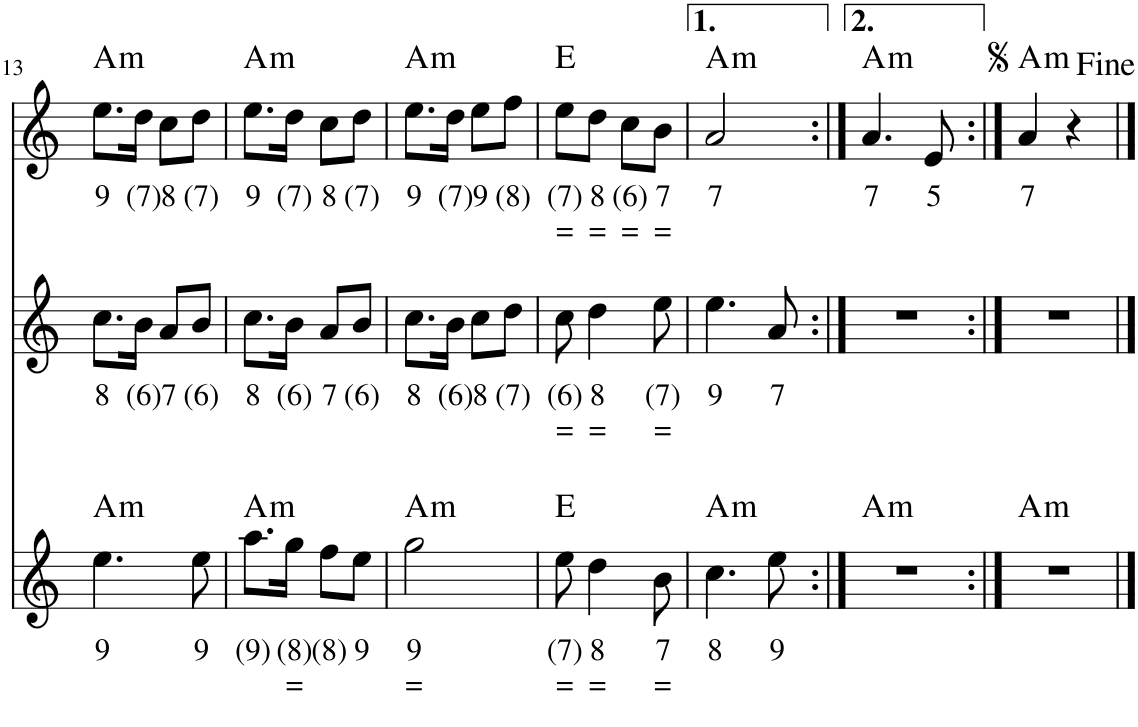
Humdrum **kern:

**kern	**text	**kern	**text	**kern	**text	**text	**kern	**text	**text	**kern	**text	**text	**harte
*part5	*part5	*part4	*part4	*part3	*part3	*part3	*part2	*part2	*part2	*part1	*part1	*part1	*part1
*staff5	*staff5	*staff4	*staff4	*staff3	*staff3	*staff3	*staff2	*staff2	*staff2	*staff1	*staff1	*staff1	*
*I"Voice	*	*I"Voice	*	*I"Voice	*	*	*I"Voice	*	*	*I"Voice	*	*	*
!!LO:PB:g=z
*clefG2	*	*clefG2	*	*clefG2	*	*	*clefG2	*	*	*clefG2	*	*	*
*k[]	*	*k[]	*	*k[]	*	*	*k[]	*	*	*k[]	*	*	*
*M2/4	*	*M2/4	*	*M2/4	*	*	*M2/4	*	*	*M2/4	*	*	*
=13	=13	=13	=13	=13	=13	=13	=13	=13	=13	=13	=13	=13	=13
!	!	!	!	!	!LO:LY:b	!	!	!LO:LY:b	!	!	!LO:LY:b	!	!LO:H:kt=m
8.cc\L	.	8.c/L	.	4.ee\	9	.	8.cc\L	8	.	8.ee\L	9	.	A:min
!	!	!	!	!	!	!	!	!LO:LY:b	!	!	!LO:LY:b	!	!
16b\Jk	.	16B/Jk	.	.	.	.	16b\Jk	(6)	.	16dd\Jk	(7)	.	.
!	!	!	!	!	!	!	!	!LO:LY:b	!	!	!LO:LY:b	!	!
8a/L	.	8A/L	.	.	.	.	8a/L	7	.	8cc\L	8	.	.
!	!	!	!	!	!LO:LY:b	!	!	!LO:LY:b	!	!	!LO:LY:b	!	!
8b/J	.	8B/J	.	8ee\	9	.	8b/J	(6)	.	8dd\J	(7)	.	.
=14	=14	=14	=14	=14	=14	=14	=14	=14	=14	=14	=14	=14	=14
!	!	!	!	!	!LO:LY:b	!	!	!LO:LY:b	!	!	!LO:LY:b	!	!LO:H:kt=m
8.cc\L	.	8.c/L	.	8.aa\L	(9)	.	8.cc\L	8	.	8.ee\L	9	.	A:min
!	!	!	!	!	!LO:LY:b	!LO:LY:b	!	!LO:LY:b	!	!	!LO:LY:b	!	!
16b\Jk	.	16B/Jk	.	16gg\Jk	(8)	=	16b\Jk	(6)	.	16dd\Jk	(7)	.	.
!	!	!	!	!	!LO:LY:b	!	!	!LO:LY:b	!	!	!LO:LY:b	!	!
8a/L	.	8A/L	.	8ff\L	(8)	.	8a/L	7	.	8cc\L	8	.	.
!	!	!	!	!	!LO:LY:b	!	!	!LO:LY:b	!	!	!LO:LY:b	!	!
8b/J	.	8B/J	.	8ee\J	9	.	8b/J	(6)	.	8dd\J	(7)	.	.
=15	=15	=15	=15	=15	=15	=15	=15	=15	=15	=15	=15	=15	=15
!	!	!	!	!	!LO:LY:b	!LO:LY:b	!	!LO:LY:b	!	!	!LO:LY:b	!	!LO:H:kt=m
8.cc\L	.	8.c/L	.	2gg\	9	=	8.cc\L	8	.	8.ee\L	9	.	A:min
!	!	!	!	!	!	!	!	!LO:LY:b	!	!	!LO:LY:b	!	!
16b\Jk	.	16B/Jk	.	.	.	.	16b\Jk	(6)	.	16dd\Jk	(7)	.	.
!	!	!	!	!	!	!	!	!LO:LY:b	!	!	!LO:LY:b	!	!
8cc\L	.	8c/L	.	.	.	.	8cc\L	8	.	8ee\L	9	.	.
!	!	!	!	!	!	!	!	!LO:LY:b	!	!	!LO:LY:b	!	!
8dd\J	.	8d/J	.	.	.	.	8dd\J	(7)	.	8ff\J	(8)	.	.
=16	=16	=16	=16	=16	=16	=16	=16	=16	=16	=16	=16	=16	=16
!	!	!	!	!	!LO:LY:b	!LO:LY:b	!	!LO:LY:b	!LO:LY:b	!	!LO:LY:b	!LO:LY:b	!
8.cc\L	.	8.c/L	.	8ee\	(7)	=	8cc\	(6)	=	8ee\L	(7)	=	E:maj
!	!	!	!	!	!LO:LY:b	!LO:LY:b	!	!LO:LY:b	!LO:LY:b	!	!LO:LY:b	!LO:LY:b	!
.	.	.	.	4dd\	8	=	4dd\	8	=	8dd\J	8	=	.
16dd\Jk	.	16d/Jk	.	.	.	.	.	.	.	.	.	.	.
!	!	!	!	!	!	!	!	!	!	!	!LO:LY:b	!LO:LY:b	!
8ee\L	.	8e/L	.	.	.	.	.	.	.	8cc\L	(6)	=	.
!	!	!	!	!	!LO:LY:b	!LO:LY:b	!	!LO:LY:b	!LO:LY:b	!	!LO:LY:b	!LO:LY:b	!
8dd\J	.	8d/J	.	8b\	7	=	8ee\	(7)	=	8b\J	7	=	.
=17	=17	=17	=17	=17	=17	=17	=17	=17	=17	=17	=17	=17	=17
!	!	!	!	!	!LO:LY:b	!	!	!LO:LY:b	!	!	!LO:LY:b	!	!LO:H:kt=m
4cc	.	4c	.	4.cc\	8	.	4.ee\	9	.	2a/	7	.	A:min
4cc	.	4c	.	.	.	.	.	.	.	.	.	.	.
!	!	!	!	!	!LO:LY:b	!	!	!LO:LY:b	!	!	!	!	!
.	.	.	.	8ee\	9	.	8a/	7	.	.	.	.	.
=18:|!	=18:|!	=18:|!	=18:|!	=18:|!	=18:|!	=18:|!	=18:|!	=18:|!	=18:|!	=18:|!	=18:|!	=18:|!	=18:|!
!	!	!	!	!	!	!	!	!	!	!	!LO:LY:b	!	!LO:H:kt=m
4.cc	.	4.c	.	2r	.	.	2r	.	.	4.a/	7	.	A:min
!	!	!	!	!	!	!	!	!	!	!	!LO:LY:b	!	!
8ee	.	8e	.	.	.	.	.	.	.	8e/	5	.	.
=19:|!	=19:|!	=19:|!	=19:|!	=19:|!	=19:|!	=19:|!	=19:|!	=19:|!	=19:|!	=19:|!	=19:|!	=19:|!	=19:|!
!	!	!	!	!	!	!	!	!	!	!	!LO:LY:b	!	!LO:H:kt=m
4cc	7	4c	4	2r	.	.	2r	.	.	4a/	7	.	A:min
4r	.	4r	.	.	.	.	.	.	.	4r	.	.	.
==	==	==	==	==	==	==	==	==	==	==	==	==	==
*-	*-	*-	*-	*-	*-	*-	*-	*-	*-	*-	*-	*-	*-
